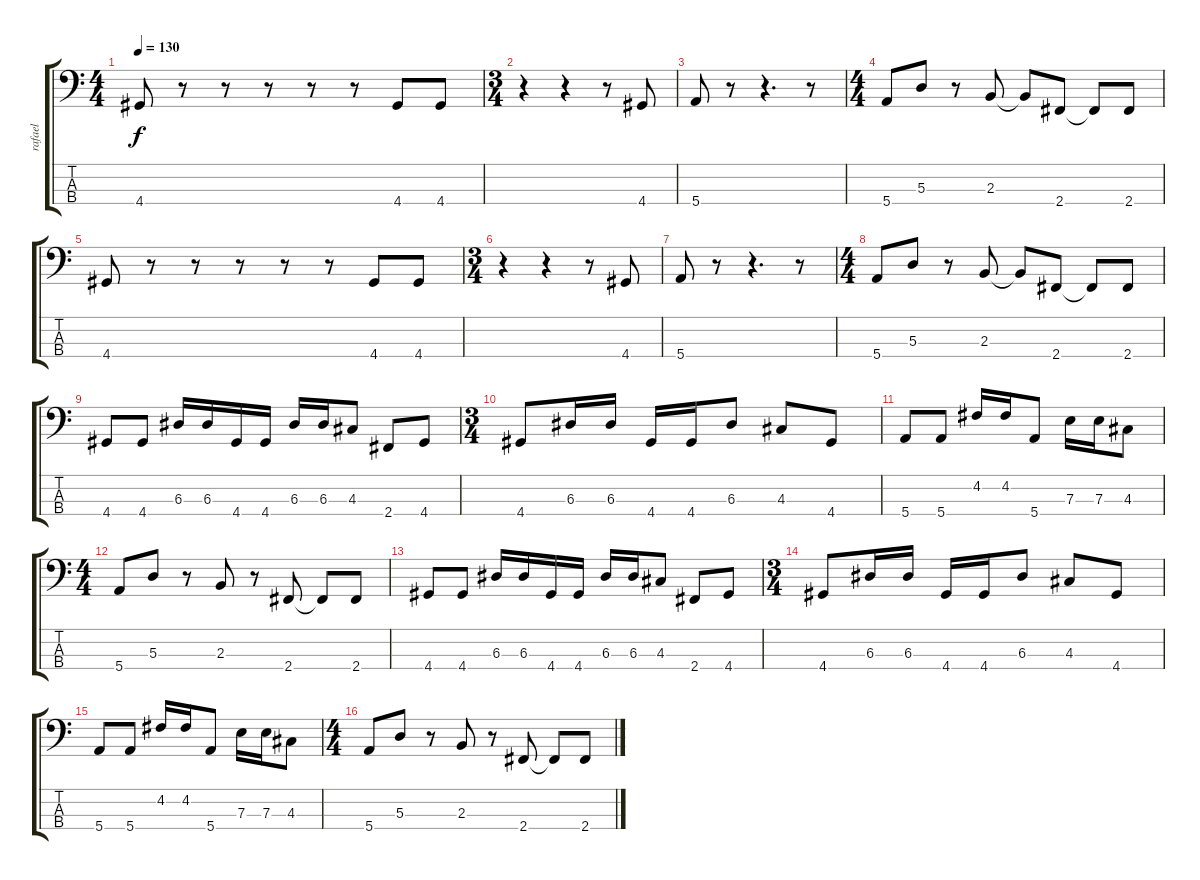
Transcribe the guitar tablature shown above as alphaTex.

\track ("rafael" "rafael") {instrument electricbassfinger}
\staff {score tabs}
\tuning (G2 D2 A1 E1) {hide}
\ts (4 4)
\tempo 130
\clef f4
\ks c
4.4.8{dy f instrument electricbassfinger} r.8 r.8 r.8 r.8 r.8 4.4.8 4.4.8 |
\ts (3 4)
r.4 r.4 r.8 4.4.8 |
5.4.8 r.8 r.4{d} r.8 |
\ts (4 4)
5.4.8 5.3.8 r.8 2.3.8 2.3{t}.8 2.4.8 2.4{t}.8 2.4.8 |
4.4.8 r.8 r.8 r.8 r.8 r.8 4.4.8 4.4.8 |
\ts (3 4)
r.4 r.4 r.8 4.4.8 |
5.4.8 r.8 r.4{d} r.8 |
\ts (4 4)
5.4.8 5.3.8 r.8 2.3.8 2.3{t}.8 2.4.8 2.4{t}.8 2.4.8 |
4.4.8 4.4.8 6.3.16 6.3.16 4.4.16 4.4.16 6.3.16 6.3.16 4.3.8 2.4.8 4.4.8 |
\ts (3 4)
4.4.8 6.3.16 6.3.16 4.4.16 4.4.16 6.3.8 4.3.8 4.4.8 |
5.4.8 5.4.8 4.2.16 4.2.16 5.4.8 7.3.16 7.3.16 4.3.8 |
\ts (4 4)
5.4.8 5.3.8 r.8 2.3.8 r.8 2.4.8 2.4{t}.8 2.4.8 |
4.4.8 4.4.8 6.3.16 6.3.16 4.4.16 4.4.16 6.3.16 6.3.16 4.3.8 2.4.8 4.4.8 |
\ts (3 4)
4.4.8 6.3.16 6.3.16 4.4.16 4.4.16 6.3.8 4.3.8 4.4.8 |
5.4.8 5.4.8 4.2.16 4.2.16 5.4.8 7.3.16 7.3.16 4.3.8 |
\ts (4 4)
5.4.8 5.3.8 r.8 2.3.8 r.8 2.4.8 2.4{t}.8 2.4.8
